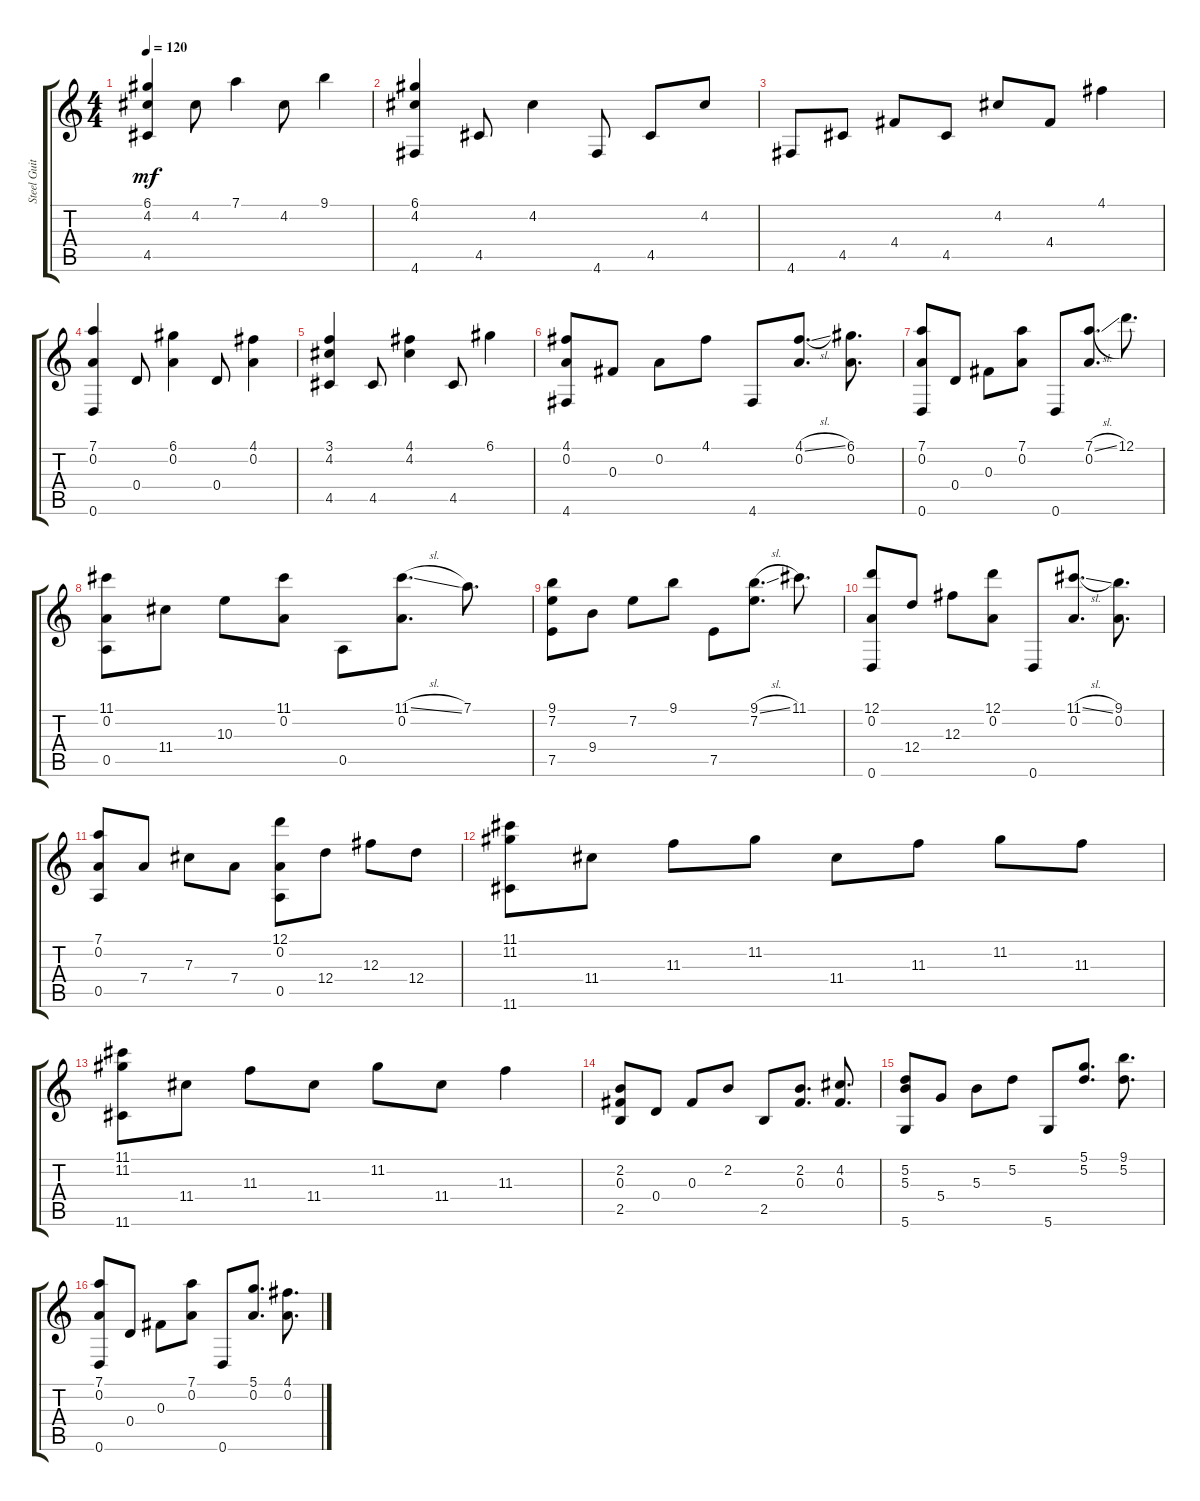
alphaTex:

\track ("Steel Guitar" "Steel Guit") {instrument acousticguitarsteel}
\staff {score tabs}
\tuning (D4 A3 Gb3 D3 A2 D2) {hide}
\ts (4 4)
\tempo 120
\clef g2
\ks c
(6.1 4.2 4.5).4{dy mf} 4.2.8 7.1.4 4.2.8 9.1.4 |
(6.1 4.2 4.6).4 4.5.8 4.2.4 4.6.8 4.5.8 4.2.8 |
4.6.8 4.5.8 4.4.8 4.5.8 4.2.8 4.4.8 4.1.4 |
(7.1 0.2 0.6).4 0.4.8 (6.1 0.2).4 0.4.8 (4.1 0.2).4 |
(3.1 4.2 4.5).4 4.5.8 (4.1 4.2).4 4.5.8 6.1.4 |
(4.1 0.2 4.6).8 0.3.8 0.2.8 4.1.8 4.6.8 (4.1{sl} 0.2).8{d} (6.1 0.2).8{d} |
(7.1 0.2 0.6).8 0.4.8 0.3.8 (7.1 0.2).8 0.6.8 (7.1{sl} 0.2).8{d} 12.1.8{d} |
(11.1 0.2 0.5).8 11.4.8 10.3.8 (11.1 0.2).8 0.5.8 (11.1{sl} 0.2).8{d} 7.1.8{d} |
(9.1 7.2 7.5).8 9.4.8 7.2.8 9.1.8 7.5.8 (9.1{sl} 7.2).8{d} 11.1.8{d} |
(12.1 0.2 0.6).8 12.4.8 12.3.8 (12.1 0.2).8 0.6.8 (11.1{sl} 0.2).8{d} (9.1 0.2).8{d} |
(7.1 0.2 0.5).8 7.4.8 7.3.8 7.4.8 (12.1 0.2 0.5).8 12.4.8 12.3.8 12.4.8 |
(11.1 11.2 11.6).8 11.4.8 11.3.8 11.2.8 11.4.8 11.3.8 11.2.8 11.3.8 |
(11.1 11.2 11.6).8 11.4.8 11.3.8 11.4.8 11.2.8 11.4.8 11.3.4 |
(2.2 0.3 2.5).8 0.4.8 0.3.8 2.2.8 2.5.8 (2.2 0.3).8{d} (4.2 0.3).8{d} |
(5.2 5.3 5.6).8 5.4.8 5.3.8 5.2.8 5.6.8 (5.1 5.2).8{d} (9.1 5.2).8{d} |
(7.1 0.2 0.6).8 0.4.8 0.3.8 (7.1 0.2).8 0.6.8 (5.1 0.2).8{d} (4.1 0.2).8{d}
